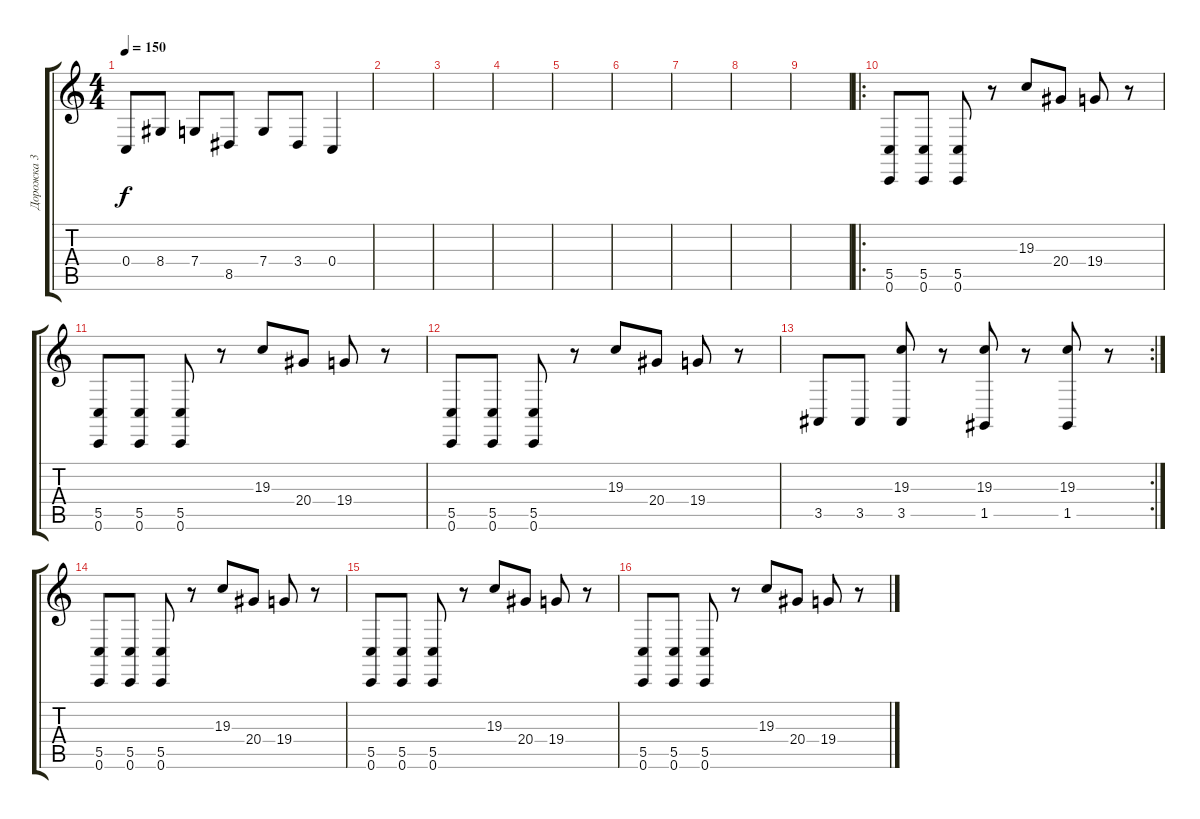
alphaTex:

\track ("Дорожка 3" "Дорожка 3") {instrument lead2sawtooth}
\staff {score tabs}
\tuning (D4 A3 F3 C3 G2 C2) {hide}
\ts (4 4)
\tempo 150
\clef g2
\ks c
0.4.8{dy f} 8.4.8 7.4.8 8.5.8 7.4.8 3.4.8 0.4.4 |
|
|
|
|
|
|
|
|
\ro
(5.5 0.6).8 (5.5 0.6).8 (5.5 0.6).8 r.8 19.3.8 20.4.8 19.4.8 r.8 |
(5.5 0.6).8 (5.5 0.6).8 (5.5 0.6).8 r.8 19.3.8 20.4.8 19.4.8 r.8 |
(5.5 0.6).8 (5.5 0.6).8 (5.5 0.6).8 r.8 19.3.8 20.4.8 19.4.8 r.8 |
\rc 2
3.5.8 3.5.8 (19.3 3.5).8 r.8 (19.3 1.5).8 r.8 (19.3 1.5).8 r.8 |
(5.5 0.6).8 (5.5 0.6).8 (5.5 0.6).8 r.8 19.3.8 20.4.8 19.4.8 r.8 |
(5.5 0.6).8 (5.5 0.6).8 (5.5 0.6).8 r.8 19.3.8 20.4.8 19.4.8 r.8 |
(5.5 0.6).8 (5.5 0.6).8 (5.5 0.6).8 r.8 19.3.8 20.4.8 19.4.8 r.8
